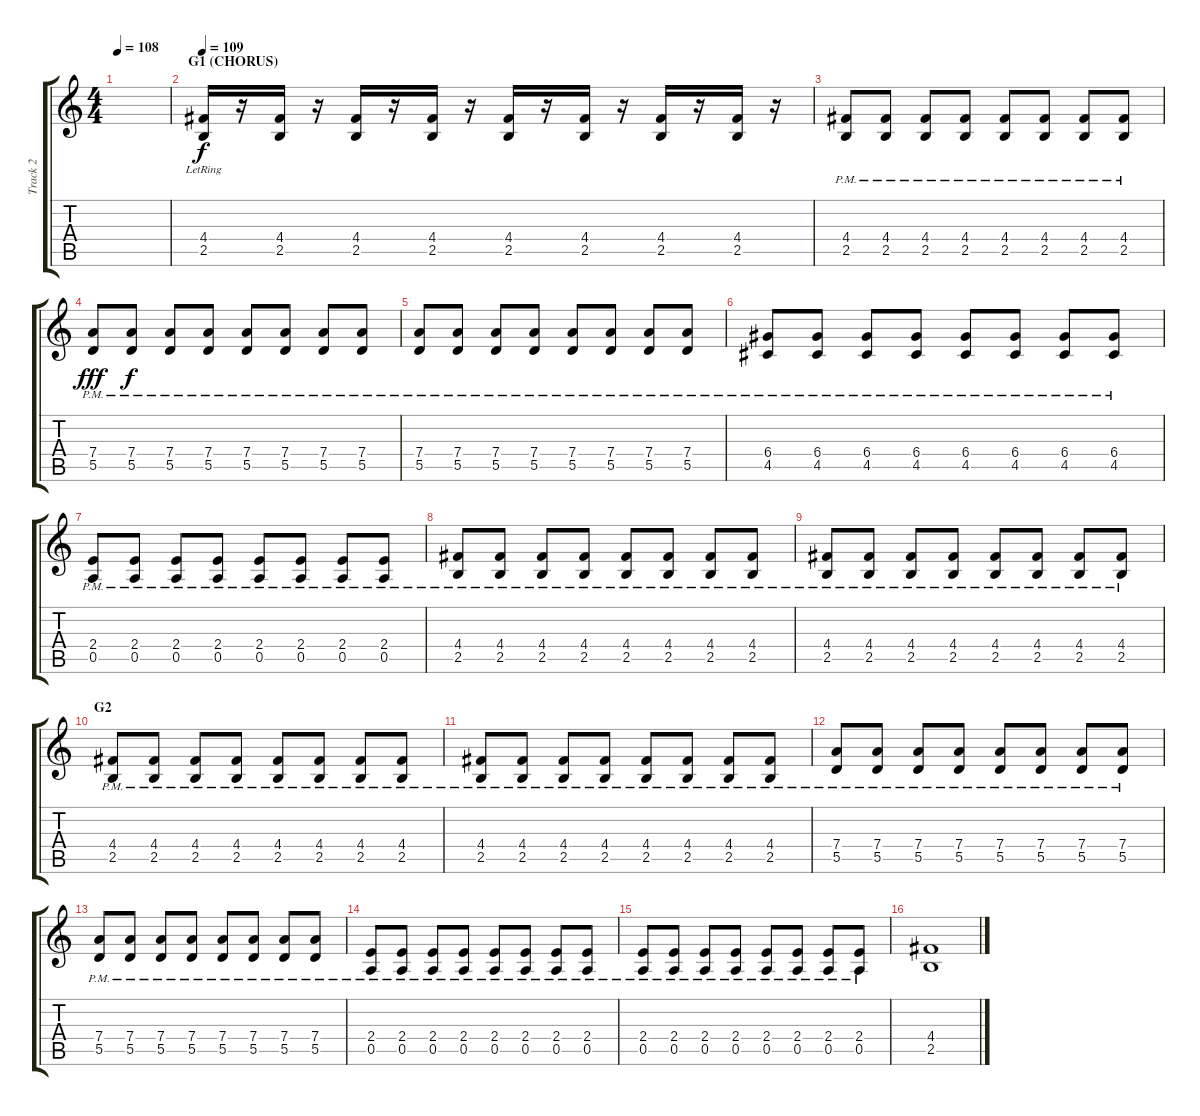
\track ("Track 2" "Track 2") {instrument distortionguitar}
\staff {score tabs}
\tuning (E4 B3 G3 D3 A2 E2) {hide}
\ts (4 4)
\tempo 108
\clef g2
\ks c
|
\section ("" " G1 (CHORUS)")
\tempo 109
(4.4{lr} 2.5{lr}).16 r.16 (4.4 2.5).16{dy f} r.16 (4.4 2.5).16 r.16 (4.4 2.5).16 r.16 (4.4 2.5).16 r.16 (4.4 2.5).16 r.16 (4.4 2.5).16 r.16 (4.4 2.5).16 r.16 |
(4.4{pm} 2.5{pm}).8 (4.4{pm} 2.5{pm}).8 (4.4{pm} 2.5{pm}).8 (4.4{pm} 2.5{pm}).8 (4.4{pm} 2.5{pm}).8 (4.4{pm} 2.5{pm}).8 (4.4{pm} 2.5{pm}).8 (4.4{pm} 2.5{pm}).8 |
(7.4{pm} 5.5{pm}).8{dy fff} (7.4{pm} 5.5{pm}).8{dy f} (7.4{pm} 5.5{pm}).8 (7.4{pm} 5.5{pm}).8 (7.4{pm} 5.5{pm}).8 (7.4{pm} 5.5{pm}).8 (7.4{pm} 5.5{pm}).8 (7.4{pm} 5.5{pm}).8 |
(7.4{pm} 5.5{pm}).8 (7.4{pm} 5.5{pm}).8 (7.4{pm} 5.5{pm}).8 (7.4{pm} 5.5{pm}).8 (7.4{pm} 5.5{pm}).8 (7.4{pm} 5.5{pm}).8 (7.4{pm} 5.5{pm}).8 (7.4{pm} 5.5{pm}).8 |
(6.4{pm} 4.5{pm}).8 (6.4{pm} 4.5{pm}).8 (6.4{pm} 4.5{pm}).8 (6.4{pm} 4.5{pm}).8 (6.4{pm} 4.5{pm}).8 (6.4{pm} 4.5{pm}).8 (6.4{pm} 4.5{pm}).8 (6.4{pm} 4.5{pm}).8 |
(2.4{pm} 0.5{pm}).8 (2.4{pm} 0.5{pm}).8 (2.4{pm} 0.5{pm}).8 (2.4{pm} 0.5{pm}).8 (2.4{pm} 0.5{pm}).8 (2.4{pm} 0.5{pm}).8 (2.4{pm} 0.5{pm}).8 (2.4{pm} 0.5{pm}).8 |
(4.4{pm} 2.5{pm}).8 (4.4{pm} 2.5{pm}).8 (4.4{pm} 2.5{pm}).8 (4.4{pm} 2.5{pm}).8 (4.4{pm} 2.5{pm}).8 (4.4{pm} 2.5{pm}).8 (4.4{pm} 2.5{pm}).8 (4.4{pm} 2.5{pm}).8 |
(4.4{pm} 2.5{pm}).8 (4.4{pm} 2.5{pm}).8 (4.4{pm} 2.5{pm}).8 (4.4{pm} 2.5{pm}).8 (4.4{pm} 2.5{pm}).8 (4.4{pm} 2.5{pm}).8 (4.4{pm} 2.5{pm}).8 (4.4{pm} 2.5{pm}).8 |
\section ("" "G2")
(4.4{pm} 2.5{pm}).8 (4.4{pm} 2.5{pm}).8 (4.4{pm} 2.5{pm}).8 (4.4{pm} 2.5{pm}).8 (4.4{pm} 2.5{pm}).8 (4.4{pm} 2.5{pm}).8 (4.4{pm} 2.5{pm}).8 (4.4{pm} 2.5{pm}).8 |
(4.4{pm} 2.5{pm}).8 (4.4{pm} 2.5{pm}).8 (4.4{pm} 2.5{pm}).8 (4.4{pm} 2.5{pm}).8 (4.4{pm} 2.5{pm}).8 (4.4{pm} 2.5{pm}).8 (4.4{pm} 2.5{pm}).8 (4.4{pm} 2.5{pm}).8 |
(7.4{pm} 5.5{pm}).8 (7.4{pm} 5.5{pm}).8 (7.4{pm} 5.5{pm}).8 (7.4{pm} 5.5{pm}).8 (7.4{pm} 5.5{pm}).8 (7.4{pm} 5.5{pm}).8 (7.4{pm} 5.5{pm}).8 (7.4{pm} 5.5{pm}).8 |
(7.4{pm} 5.5{pm}).8 (7.4{pm} 5.5{pm}).8 (7.4{pm} 5.5{pm}).8 (7.4{pm} 5.5{pm}).8 (7.4{pm} 5.5{pm}).8 (7.4{pm} 5.5{pm}).8 (7.4{pm} 5.5{pm}).8 (7.4{pm} 5.5{pm}).8 |
(2.4{pm} 0.5{pm}).8 (2.4{pm} 0.5{pm}).8 (2.4{pm} 0.5{pm}).8 (2.4{pm} 0.5{pm}).8 (2.4{pm} 0.5{pm}).8 (2.4{pm} 0.5{pm}).8 (2.4{pm} 0.5{pm}).8 (2.4{pm} 0.5{pm}).8 |
(2.4{pm} 0.5{pm}).8 (2.4{pm} 0.5{pm}).8 (2.4{pm} 0.5{pm}).8 (2.4{pm} 0.5{pm}).8 (2.4{pm} 0.5{pm}).8 (2.4{pm} 0.5{pm}).8 (2.4{pm} 0.5{pm}).8 (2.4{pm} 0.5{pm}).8 |
(4.4 2.5).1
